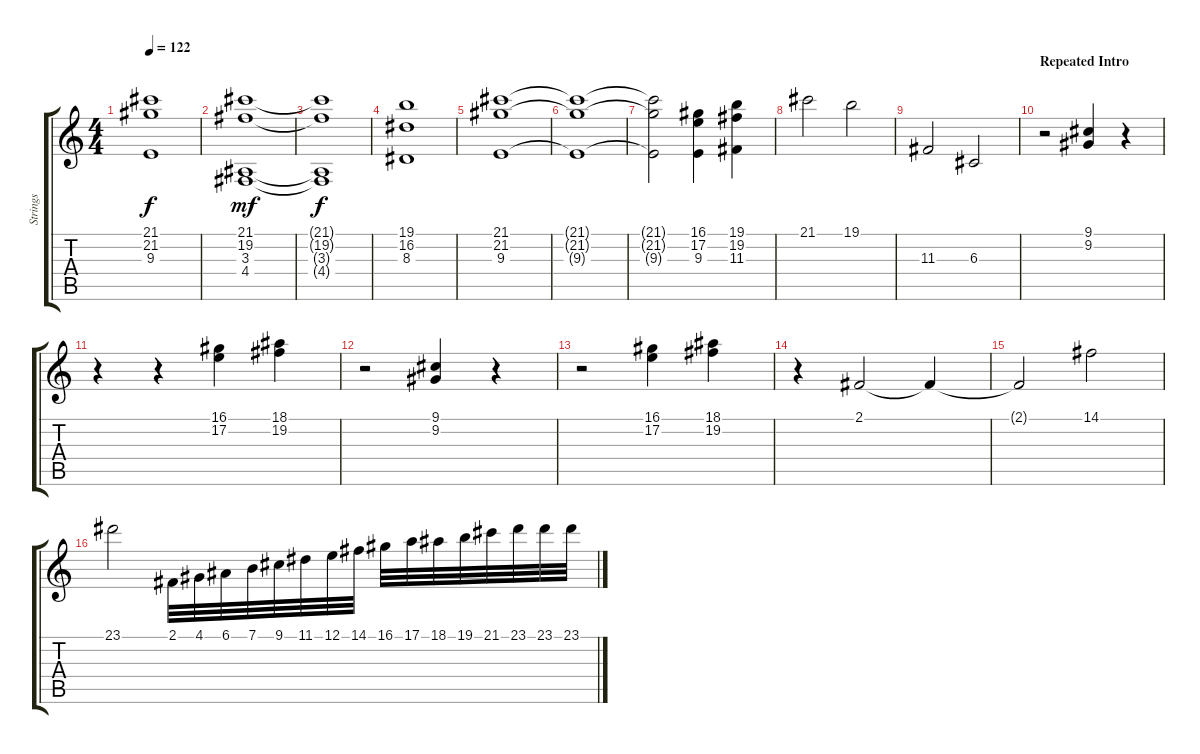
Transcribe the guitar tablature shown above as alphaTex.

\track ("Strings" "Strings") {instrument stringensemble1}
\staff {score tabs}
\tuning (E4 B3 G3 D3 A2 E2) {hide}
\ts (4 4)
\tempo 122
\clef g2
\ks c
(21.1{t} 21.2{t} 9.3{t}).1{dy f} |
(21.1 19.2 3.3 4.4).1{dy mf} |
(21.1{t} 19.2{t} 3.3{t} 4.4{t}).1{dy f} |
(19.1 16.2 8.3).1 |
(21.1 21.2 9.3).1 |
(21.1{t} 21.2{t} 9.3{t}).1 |
(21.1{t} 21.2{t} 9.3{t}).2 (16.1 17.2 9.3).4 (19.1 19.2 11.3).4 |
21.1.2 19.1.2 |
11.3.2 6.3.2 |
\section ("" "Repeated Intro")
r.2 (9.1 9.2).4{volume 10 instrument pizzicatostrings} r.4 |
r.4 r.4 (16.1 17.2).4 (18.1 19.2).4 |
r.2 (9.1 9.2).4{volume 12} r.4 |
r.2 (16.1 17.2).4 (18.1 19.2).4 |
r.4 2.1.2{volume 8 instrument stringensemble1} 2.1{t}.4 |
2.1{t}.2 14.1.2 |
23.1.2 2.1.32 4.1.32 6.1.32 7.1.32 9.1.32 11.1.32 12.1.32 14.1.32 16.1.32 17.1.32 18.1.32 19.1.32 21.1.32 23.1.32 23.1.32 23.1.32
